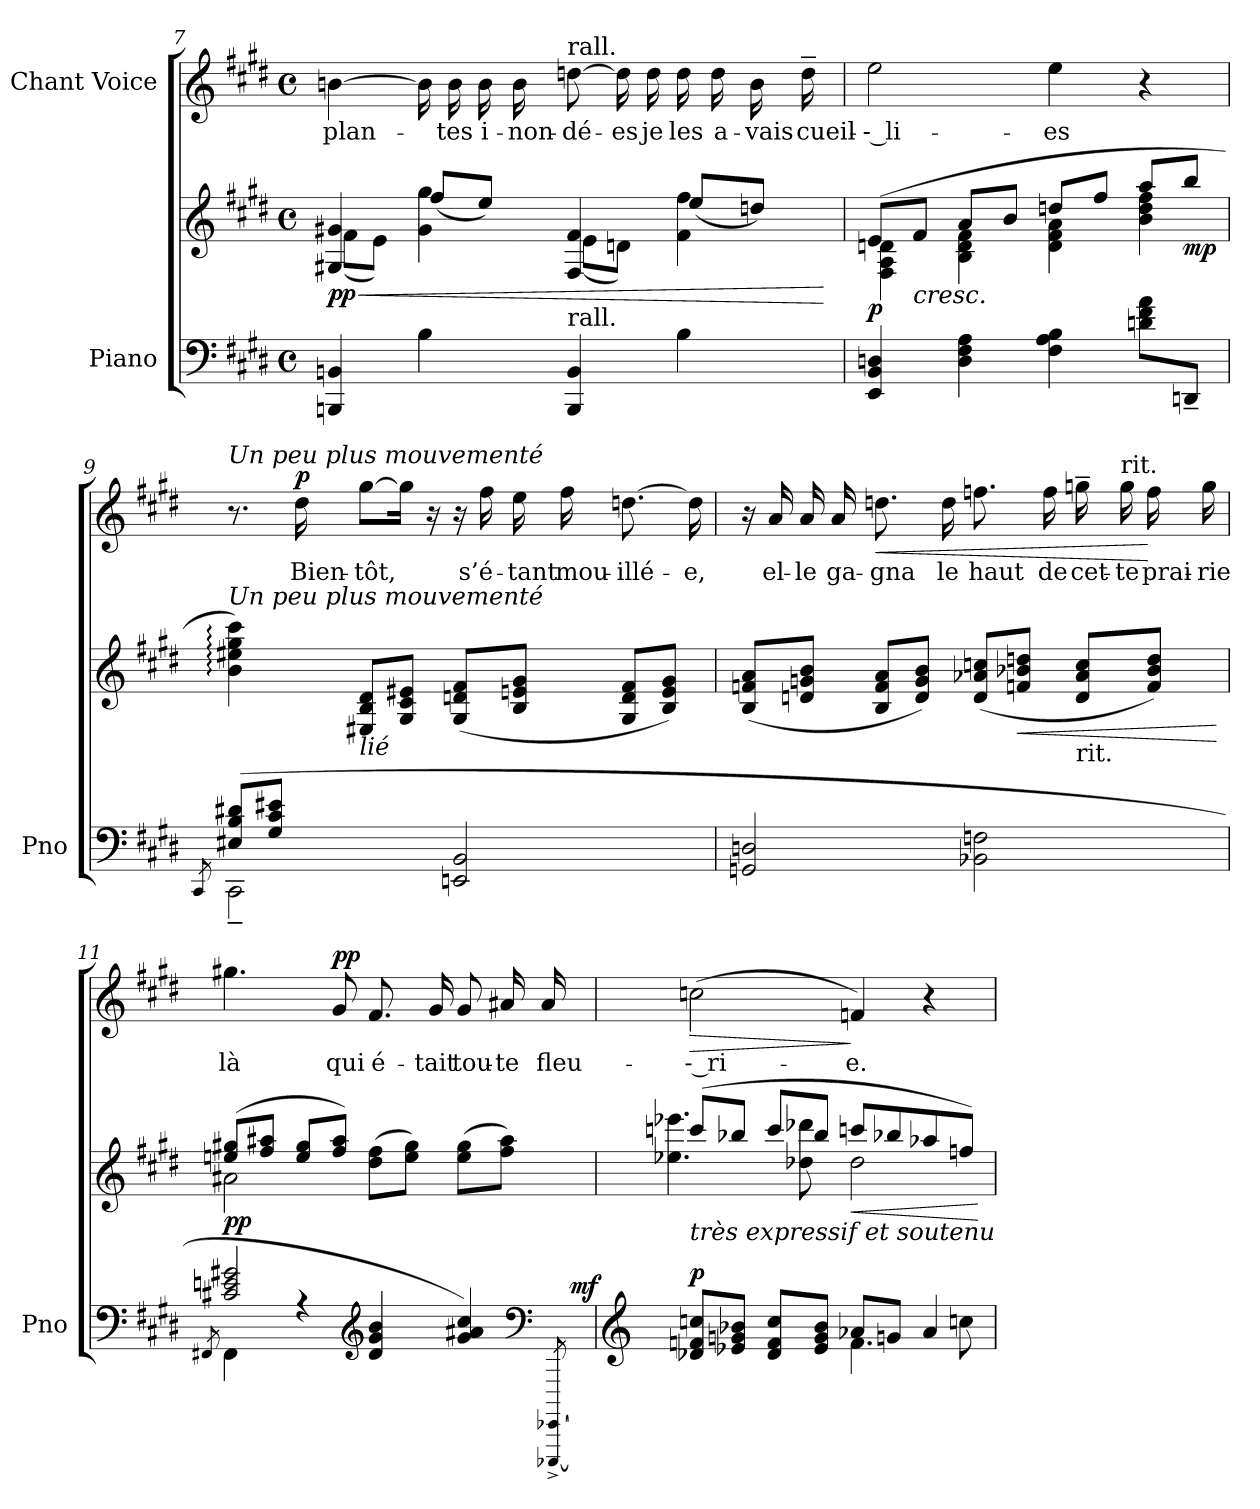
**kern	**kern	**dynam	**kern	**text	**dynam
*part2	*part2	*part2	*part1	*part1	*part1
*staff3	*staff2	*staff2/3	*staff1	*staff1	*staff1
*I"Piano	*	*	*I"Chant  Voice	*	*
*I'Pno	*	*	*	*	*
!!LO:PB:g=z
*clefF4	*clefG2	*	*clefG2	*	*
*k[f#c#g#d#]	*k[f#c#g#d#]	*	*k[f#c#g#d#]	*	*
*M4/4	*M4/4	*	*M4/4	*	*
*met(c)	*met(c)	*	*met(c)	*	*
*MM60	*MM60	*	*MM60	*	*
=7	=7	=7	=7	=7	=7
!	!	!LO:HP:b	!	!LO:LY:b	!
*	*^	*	*	*	*
!	!	!	!LO:DY:n=1:b	!	!	!
4BBBn/ 4BBn/	4G#X/ 4g#X/	(>8f#\L	< pp	[4bn\	plan-	.
.	.	8e\J)	.	.	.	.
4B\	4g#\ 4gg#\	(<8ff#/L	.	16b\]	.	.
!	!	!	!	!	!LO:LY:b	!
.	.	.	.	16b\	-tes	.
!	!	!	!	!	!LO:LY:b	!
.	.	8ee/J)	.	16b\	i-	.
!	!	!	!	!	!LO:LY:b	!
.	.	.	.	16b\	-non-	.
*	*	*	*	*MM56	*	*
!	!	!	!	!LO:TX:a:t=rall.	!	!
!LO:TX:a:t=rall.	!	!	!	!	!	!
!	!	!	!	!	!LO:LY:b	!
4BBB/ 4BB/	4F#/ 4f#/	(>8e\L	.	[8ddn\	-dé-	.
!	!	!	!	!	!LO:LY:b	!
.	.	8dn\J)	.	16dd\]	-es	.
!	!	!	!	!	!LO:LY:b	!
.	.	.	.	16dd\	je	.
*	*	*	*	*MM52	*	*
!	!	!	!	!	!LO:LY:b	!
4B\	4f#\ 4ff#\	(<8ee/L	.	16dd\	les	.
!	!	!	!	!	!LO:LY:b	!
.	.	.	.	16dd\	a-	.
!	!	!	!	!	!LO:LY:b	!
.	.	8ddn/J)	.	16b\	-vais	.
!	!	!	!	!	!LO:LY:b	!
.	.	.	.	16dd~\	cueil-	.
*	*v	*v	*	*	*	*
.	.	[	.	.	.
!!LO:LB:g=z
=8	=8	=8	=8	=8	=8
*	*	*	*MM60	*	*
*	*^	*	*	*	*
!	!	!	!LO:DY:b	!	!LO:LY:b	!
4EE/ 4BB/ 4Dn/	(>8e/L	4F#\ 4A\ 4dn\	p	2ee\	-- li-	.
!	!LO:TX:b:i:t=cresc.	!	!	!	!	!
.	8f#/J	.	.	.	.	.
4D\ 4F#\ 4A\	8a/L	4B\ 4d\ 4f#\	.	.	.	.
.	8b/J	.	.	.	.	.
!	!	!	!	!	!LO:LY:b	!
4F#\ 4A\ 4B\	8ddn/L	4d\ 4f#\ 4a\	.	4ee\	-es	.
.	8ff#/J	.	.	.	.	.
8dn\ 8f#\ 8a\L	8aa/L	4b\ 4dd\ 4ff#\	.	4r	.	.
!	!	!	!LO:DY:b	!	!	!
8DDn~/J	8bb/J	.	mp	.	.	.
=9	=9	=9	=9	=9	=9	=9
*	*	*	*	*MM66	*	*
*^	*	*	*	*	*	*
.	8qCC#/	.	.	.	.	.	.
!	!	!	!	!	!LO:TX:a:i:t=Un peu plus mouvementé	!	!
!	!	!LO:TX:a:i:t=Un peu plus mouvementé	!	!	!	!	!
!	!	!	!	!LO:DY:b	!	!	!
!	!	!	!	!LO:DY:n=1:b	!	!	!
(<8E#X/ 8B/ 8d#X/L	2CC#~\	4b\: 4ee#X\: 4gg#\: 4ccc#\:)	4ryy	p other-dynamics	8.r	.	.
8G#/ 8c#/ 8e#X/J	.	.	.	.	.	.	.
!	!	!	!	!	!	!LO:LY:b	!LO:DY:a
.	.	.	.	.	16dd#\	Bien-	p
!	!	!LO:TX:b:i:t=lié	!	!	!	!	!
!	!	!	!	!	!	!LO:LY:b	!
2.ryy	.	4ryy	8E#X/ 8B/ 8d#/L	.	[8gg#\L	-tôt,	.
.	.	.	8G#/ 8c#/ 8e#X/J)	.	16gg#\Jk]	.	.
.	.	.	.	.	16r	.	.
.	2EEn/ 2BB/	2ryy	(<8G#/ 8dn/ 8f#/L	.	16r	.	.
!	!	!	!	!	!	!LO:LY:b	!
.	.	.	.	.	16ff#\	s’é-	.
!	!	!	!	!	!	!LO:LY:b	!
.	.	.	8B/ 8en/ 8g#/J	.	16ee\	-tant	.
!	!	!	!	!	!	!LO:LY:b	!
.	.	.	.	.	16ff#\	mou-	.
!	!	!	!	!	!	!LO:LY:b	!
.	.	.	8G#/ 8d/ 8f#/L	.	[8.ddn\	-illé-	.
.	.	.	8B/ 8e/ 8g#/J)	.	.	.	.
!	!	!	!	!	!	!LO:LY:b	!
.	.	.	.	.	16dd\]	-e,	.
*v	*v	*	*	*	*	*	*
*	*v	*v	*	*	*	*
!!LO:LB:g=z
=10	=10	=10	=10	=10	=10
2GGn/ 2Dn/	(<8B/ 8fn/ 8a/L	.	16r	.	.
!	!	!	!	!LO:LY:b	!
.	.	.	16a/	el-	.
!	!	!	!	!LO:LY:b	!
.	8dn/ 8gn/ 8b/J	.	16a/	-le	.
!	!	!	!	!LO:LY:b	!
.	.	.	16a/	ga-	.
!	!	!	!	!LO:LY:b	!LO:HP:b
.	8B/ 8f/ 8a/L	.	8.ddn\	-gna	<
.	8d/ 8g/ 8b/J)	.	.	.	.
!	!	!	!	!LO:LY:b	!
.	.	.	16dd\	le	.
!	!	!	!	!LO:LY:b	!
2BB-X\ 2Fn\	(<8d/ 8a-X/ 8ccn/L	.	8.ffn\	haut	.
!	!	!LO:HP:b	!	!	!
.	8fn/ 8b-X/ 8ddn/J	<	.	.	.
!	!	!	!	!LO:LY:b	!
.	.	.	16ff\	de	.
*	*	*	*MM62	*	*
!	!LO:TX:b:t=rit.	!	!	!	!
!	!	!	!	!LO:LY:b	!
.	8d/ 8a-/ 8cc/L	.	16ggn~\	cet-	.
!	!	!	!LO:TX:a:t=rit.	!	!
!	!	!	!	!LO:LY:b	!
.	.	.	16gg\	-te	.
*	*	*	*MM58	*	*
!	!	!	!	!LO:LY:b	!
.	8f/ 8b-/ 8dd/J)	.	16ff\	prai-	[
!	!	!	!	!LO:LY:b	!
.	.	.	16gg\	-rie	.
.	.	[	.	.	.
=11	=11	=11	=11	=11	=11
*	*	*	*MM64	*	*
*^	*	*	*	*	*
.	8qFF#X/	.	.	.	.	.
*	*	*^	*	*	*	*
!	!	!	!	!LO:DY:a=2	!	!LO:LY:b	!
!	!	!	!	!LO:DY:n=1:a	!	!	!
2c#X/ 2en/ 2g#X/	4FF#\	(>8een/ 8gg#X/L	(<2a#X\	p p	4.gg#X\	là	.
.	.	8ff#/ 8aa#X/J	.	.	.	.	.
.	4rA	8ee/ 8gg#/L	.	.	.	.	.
!	!	!	!	!	!	!LO:LY:b	!LO:DY:a
.	.	8ff#/ 8aa#/J)	.	.	8g#/	qui	pp
*clefG2	*	*	*	*	*	*	*
!	!	!	!	!	!	!LO:LY:b	!
4d#/ 4g#/ 4b/	4rddyy	(>8dd#\ 8ff#\L	4rgyy	.	8.f#/	é-	.
.	.	8ee\ 8gg#\J)	.	.	.	.	.
!	!	!	!	!	!	!LO:LY:b	!
.	.	.	.	.	16g#/	-tait	.
!	!	!	!	!	!	!LO:LY:b	!
4g#/ 4a#X/ 4cc#/)	8rffyy	(>8ee\ 8gg#\L	4rgyy	.	8g#/	tou-	.
!	!	!	!	!	!	!LO:LY:b	!
.	16..ryy	8ff#\ 8aa#\J)	.	.	16a#X/	-te	.
!	!	!	!	!	!	!LO:LY:b	!
.	.	.	.	.	16a#/	fleu-	.
.	[8qEEE-X/^ [8qEE-X/^	.	.	.	.	.	.
*clefF4	*	*	*	*	*	*	*
!	!	!	!	!LO:DY:n=2:a=2	!	!	!
.	64EEE-yy] 64EE-yy]	.	.	mf	.	.	.
!!LO:LB:g=z
=12	=12	=12	=12	=12	=12	=12	=12
*clefG2	*	*	*	*	*	*	*
!	!	!LO:TX:b:i:t=très expressif et soutenu	!	!	!	!	!
!	!	!	!	!LO:DY:a=2	!	!LO:LY:b	!LO:HP:b
8d-X/ 8fn/ 8ccn/L	2rgyy	(>8cccn/L	4.ee-X\ 4.eee-X\	p	(>2ccn\	-- ri-	>
8e-X/ 8gn/ 8b-X/J	.	8bb-X/J	.	.	.	.	.
8d-/ 8f/ 8cc/L	.	8ccc/L	.	.	.	.	.
8e-/ 8g/ 8b-/J	.	8bb-/J	8dd-X\ 8ddd-X\	.	.	.	.
!	!	!	!	!LO:HP:b	!	!LO:LY:b	!
8a-X/L	4.f\	8cccn/L	2dd-\	<	4fn/)	-e.	]
8gn/J	.	8bb-X/	.	.	.	.	.
4a-/	.	8aa-X/	.	.	4r	.	.
.	8ccn\	8ffn/J)	.	.	.	.	.
*v	*v	*	*	*	*	*	*
*	*v	*v	*	*	*	*
.	.	[	.	.	.
=	=	=	=	=	=
*-	*-	*-	*-	*-	*-
